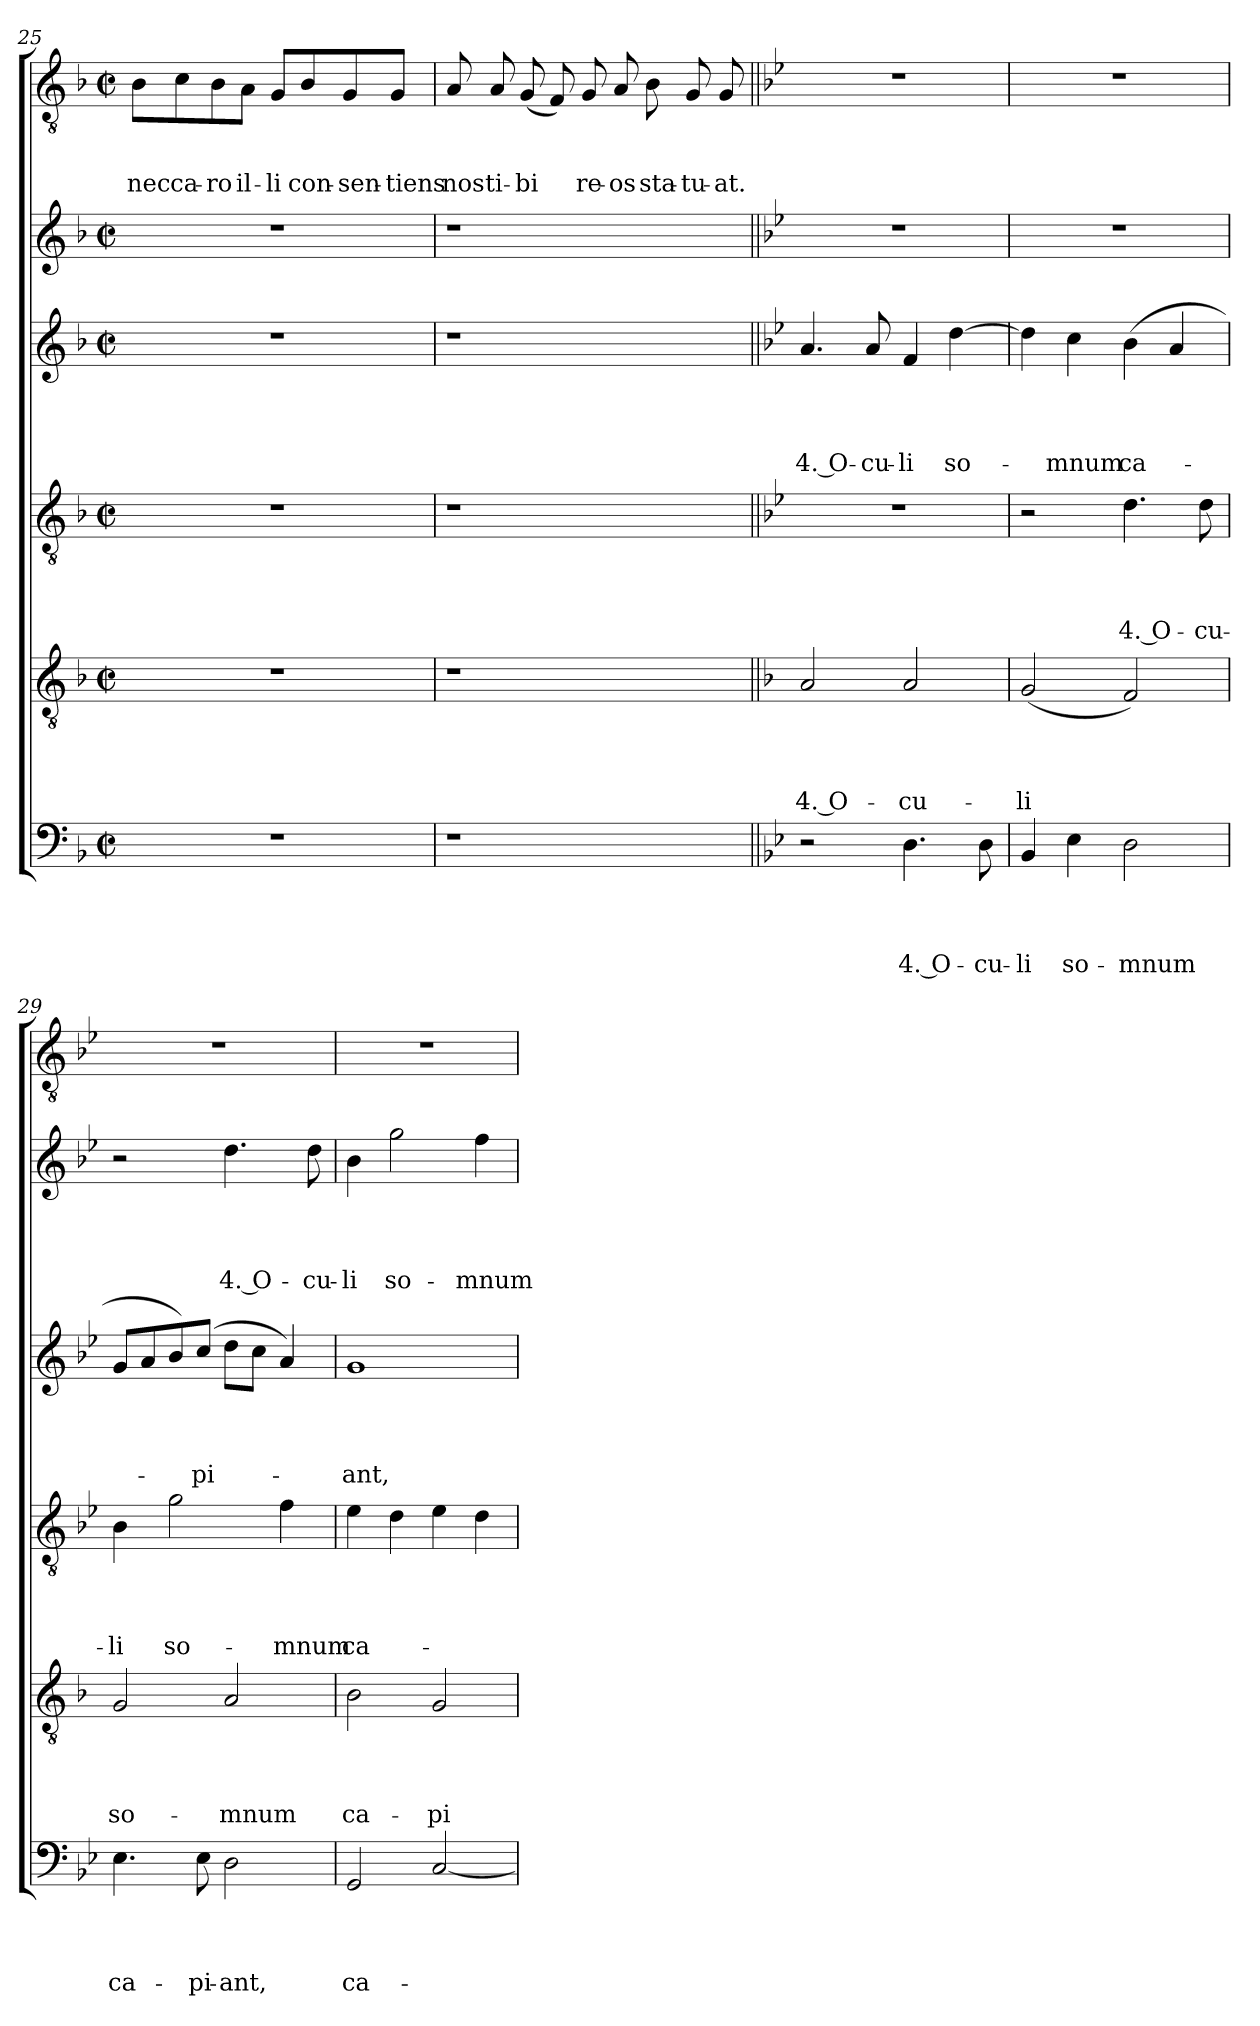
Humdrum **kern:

**kern	**text	**text	**text	**text	**kern	**text	**text	**text	**text	**kern	**text	**text	**text	**text	**kern	**text	**text	**text	**text	**kern	**text	**text	**text	**text	**kern	**text	**text	**text
*part6	*part6	*part6	*part6	*part6	*part5	*part5	*part5	*part5	*part5	*part4	*part4	*part4	*part4	*part4	*part3	*part3	*part3	*part3	*part3	*part2	*part2	*part2	*part2	*part2	*part1	*part1	*part1	*part1
*staff6	*staff6	*staff6	*staff6	*staff6	*staff5	*staff5	*staff5	*staff5	*staff5	*staff4	*staff4	*staff4	*staff4	*staff4	*staff3	*staff3	*staff3	*staff3	*staff3	*staff2	*staff2	*staff2	*staff2	*staff2	*staff1	*staff1	*staff1	*staff1
!!LO:LB:g=z
*clefF4	*	*	*	*	*clefGv2	*	*	*	*	*clefGv2	*	*	*	*	*clefG2	*	*	*	*	*clefG2	*	*	*	*	*clefGv2	*	*	*
*k[b-]	*	*	*	*	*k[b-]	*	*	*	*	*k[b-]	*	*	*	*	*k[b-]	*	*	*	*	*k[b-]	*	*	*	*	*k[b-]	*	*	*
*d:	*	*	*	*	*d:	*	*	*	*	*d:	*	*	*	*	*d:	*	*	*	*	*d:	*	*	*	*	*d:	*	*	*
*M2/2	*	*	*	*	*M2/2	*	*	*	*	*M2/2	*	*	*	*	*M2/2	*	*	*	*	*M2/2	*	*	*	*	*M2/2	*	*	*
*met(c|)	*	*	*	*	*met(c|)	*	*	*	*	*met(c|)	*	*	*	*	*met(c|)	*	*	*	*	*met(c|)	*	*	*	*	*met(c|)	*	*	*
=25	=25	=25	=25	=25	=25	=25	=25	=25	=25	=25	=25	=25	=25	=25	=25	=25	=25	=25	=25	=25	=25	=25	=25	=25	=25	=25	=25	=25
!	!	!	!	!	!	!	!	!	!	!	!	!	!	!	!	!	!	!	!	!	!	!	!	!	!	!	!	!LO:LY:b
1r	.	.	.	.	1r	.	.	.	.	1r	.	.	.	.	1r	.	.	.	.	1r	.	.	.	.	8B-L	.	.	nec
!	!	!	!	!	!	!	!	!	!	!	!	!	!	!	!	!	!	!	!	!	!	!	!	!	!	!	!	!LO:LY:b
.	.	.	.	.	.	.	.	.	.	.	.	.	.	.	.	.	.	.	.	.	.	.	.	.	8c	.	.	ca-
!	!	!	!	!	!	!	!	!	!	!	!	!	!	!	!	!	!	!	!	!	!	!	!	!	!	!	!	!LO:LY:b
.	.	.	.	.	.	.	.	.	.	.	.	.	.	.	.	.	.	.	.	.	.	.	.	.	8B-	.	.	-ro
!	!	!	!	!	!	!	!	!	!	!	!	!	!	!	!	!	!	!	!	!	!	!	!	!	!	!	!	!LO:LY:b
.	.	.	.	.	.	.	.	.	.	.	.	.	.	.	.	.	.	.	.	.	.	.	.	.	8AJ	.	.	il-
!	!	!	!	!	!	!	!	!	!	!	!	!	!	!	!	!	!	!	!	!	!	!	!	!	!	!	!	!LO:LY:b
.	.	.	.	.	.	.	.	.	.	.	.	.	.	.	.	.	.	.	.	.	.	.	.	.	8GL	.	.	-li
!	!	!	!	!	!	!	!	!	!	!	!	!	!	!	!	!	!	!	!	!	!	!	!	!	!	!	!	!LO:LY:b
.	.	.	.	.	.	.	.	.	.	.	.	.	.	.	.	.	.	.	.	.	.	.	.	.	8B-	.	.	con-
!	!	!	!	!	!	!	!	!	!	!	!	!	!	!	!	!	!	!	!	!	!	!	!	!	!	!	!	!LO:LY:b
.	.	.	.	.	.	.	.	.	.	.	.	.	.	.	.	.	.	.	.	.	.	.	.	.	8G	.	.	-sen-
!	!	!	!	!	!	!	!	!	!	!	!	!	!	!	!	!	!	!	!	!	!	!	!	!	!	!	!	!LO:LY:b
.	.	.	.	.	.	.	.	.	.	.	.	.	.	.	.	.	.	.	.	.	.	.	.	.	8GJ	.	.	-tiens
=26	=26	=26	=26	=26	=26	=26	=26	=26	=26	=26	=26	=26	=26	=26	=26	=26	=26	=26	=26	=26	=26	=26	=26	=26	=26	=26	=26	=26
!	!	!	!	!	!	!	!	!	!	!	!	!	!	!	!	!	!	!	!	!	!	!	!	!	!	!	!	!LO:LY:b
1r	.	.	.	.	1r	.	.	.	.	1r	.	.	.	.	1r	.	.	.	.	1r	.	.	.	.	8A	.	.	nos
!	!	!	!	!	!	!	!	!	!	!	!	!	!	!	!	!	!	!	!	!	!	!	!	!	!	!	!	!LO:LY:b
.	.	.	.	.	.	.	.	.	.	.	.	.	.	.	.	.	.	.	.	.	.	.	.	.	8A	.	.	ti-
!	!	!	!	!	!	!	!	!	!	!	!	!	!	!	!	!	!	!	!	!	!	!	!	!	!	!	!	!LO:LY:b
.	.	.	.	.	.	.	.	.	.	.	.	.	.	.	.	.	.	.	.	.	.	.	.	.	(<8G	.	.	-bi
.	.	.	.	.	.	.	.	.	.	.	.	.	.	.	.	.	.	.	.	.	.	.	.	.	8F)	.	.	.
!	!	!	!	!	!	!	!	!	!	!	!	!	!	!	!	!	!	!	!	!	!	!	!	!	!	!	!	!LO:LY:b
.	.	.	.	.	.	.	.	.	.	.	.	.	.	.	.	.	.	.	.	.	.	.	.	.	8G	.	.	re-
!	!	!	!	!	!	!	!	!	!	!	!	!	!	!	!	!	!	!	!	!	!	!	!	!	!	!	!	!LO:LY:b
.	.	.	.	.	.	.	.	.	.	.	.	.	.	.	.	.	.	.	.	.	.	.	.	.	8A	.	.	-os
!	!	!	!	!	!	!	!	!	!	!	!	!	!	!	!	!	!	!	!	!	!	!	!	!	!	!	!	!LO:LY:b
.	.	.	.	.	.	.	.	.	.	.	.	.	.	.	.	.	.	.	.	.	.	.	.	.	8B-	.	.	sta-
!	!	!	!	!	!	!	!	!	!	!	!	!	!	!	!	!	!	!	!	!	!	!	!	!	!	!	!	!LO:LY:b
.	.	.	.	.	.	.	.	.	.	.	.	.	.	.	.	.	.	.	.	.	.	.	.	.	8G	.	.	-tu-
!	!	!	!	!	!	!	!	!	!	!	!	!	!	!	!	!	!	!	!	!	!	!	!	!	!	!	!	!LO:LY:b
8ryy	.	.	.	.	8ryy	.	.	.	.	8ryy	.	.	.	.	8ryy	.	.	.	.	8ryy	.	.	.	.	8G	.	.	-at.
!!LO:LB:g=z
=27||	=27||	=27||	=27||	=27||	=27||	=27||	=27||	=27||	=27||	=27||	=27||	=27||	=27||	=27||	=27||	=27||	=27||	=27||	=27||	=27||	=27||	=27||	=27||	=27||	=27||	=27||	=27||	=27||
*k[b-e-]	*	*	*	*	*	*	*	*	*	*k[b-e-]	*	*	*	*	*k[b-e-]	*	*	*	*	*k[b-e-]	*	*	*	*	*k[b-e-]	*	*	*
*g:	*	*	*	*	*	*	*	*	*	*g:	*	*	*	*	*g:	*	*	*	*	*g:	*	*	*	*	*g:	*	*	*
!	!	!	!	!	!	!	!	!	!LO:LY:b	!	!	!	!	!	!	!	!	!	!LO:LY:b	!	!	!	!	!	!	!	!	!
2r	.	.	.	.	2A/	.	.	.	4. O-	1r	.	.	.	.	4.a/	.	.	.	4. O-	1r	.	.	.	.	1r	.	.	.
!	!	!	!	!	!	!	!	!	!	!	!	!	!	!	!	!	!	!	!LO:LY:b	!	!	!	!	!	!	!	!	!
.	.	.	.	.	.	.	.	.	.	.	.	.	.	.	8a/	.	.	.	-cu-	.	.	.	.	.	.	.	.	.
!	!	!	!	!LO:LY:b	!	!	!	!	!LO:LY:b	!	!	!	!	!	!	!	!	!	!LO:LY:b	!	!	!	!	!	!	!	!	!
4.D\	.	.	.	4. O-	2A/	.	.	.	-cu-	.	.	.	.	.	4f/	.	.	.	-li	.	.	.	.	.	.	.	.	.
!	!	!	!	!	!	!	!	!	!	!	!	!	!	!	!	!	!	!	!LO:LY:b	!	!	!	!	!	!	!	!	!
.	.	.	.	.	.	.	.	.	.	.	.	.	.	.	[4dd\	.	.	.	so-	.	.	.	.	.	.	.	.	.
!	!	!	!	!LO:LY:b	!	!	!	!	!	!	!	!	!	!	!	!	!	!	!	!	!	!	!	!	!	!	!	!
8D\	.	.	.	-cu-	.	.	.	.	.	.	.	.	.	.	.	.	.	.	.	.	.	.	.	.	.	.	.	.
=28	=28	=28	=28	=28	=28	=28	=28	=28	=28	=28	=28	=28	=28	=28	=28	=28	=28	=28	=28	=28	=28	=28	=28	=28	=28	=28	=28	=28
!	!	!	!	!LO:LY:b	!	!	!	!	!LO:LY:b	!	!	!	!	!	!	!	!	!	!	!	!	!	!	!	!	!	!	!
4BB-/	.	.	.	-li	(<2G/	.	.	.	-li	2r	.	.	.	.	4dd\]	.	.	.	.	1r	.	.	.	.	1r	.	.	.
!	!	!	!	!LO:LY:b	!	!	!	!	!	!	!	!	!	!	!	!	!	!	!LO:LY:b	!	!	!	!	!	!	!	!	!
4E-\	.	.	.	so-	.	.	.	.	.	.	.	.	.	.	4cc\	.	.	.	-mnum	.	.	.	.	.	.	.	.	.
!	!	!	!	!LO:LY:b	!	!	!	!	!	!	!	!	!	!LO:LY:b	!	!	!	!	!LO:LY:b	!	!	!	!	!	!	!	!	!
2D\	.	.	.	-mnum	2F/)	.	.	.	.	4.d\	.	.	.	4. O-	(>4b-\	.	.	.	ca-	.	.	.	.	.	.	.	.	.
.	.	.	.	.	.	.	.	.	.	.	.	.	.	.	4a/	.	.	.	.	.	.	.	.	.	.	.	.	.
!	!	!	!	!	!	!	!	!	!	!	!	!	!	!LO:LY:b	!	!	!	!	!	!	!	!	!	!	!	!	!	!
.	.	.	.	.	.	.	.	.	.	8d\	.	.	.	-cu-	.	.	.	.	.	.	.	.	.	.	.	.	.	.
=29	=29	=29	=29	=29	=29	=29	=29	=29	=29	=29	=29	=29	=29	=29	=29	=29	=29	=29	=29	=29	=29	=29	=29	=29	=29	=29	=29	=29
!	!	!	!	!LO:LY:b	!	!	!	!	!LO:LY:b	!	!	!	!	!LO:LY:b	!	!	!	!	!	!	!	!	!	!	!	!	!	!
4.E-\	.	.	.	ca-	2G/	.	.	.	so-	4B-\	.	.	.	-li	8g/L	.	.	.	.	2r	.	.	.	.	1r	.	.	.
.	.	.	.	.	.	.	.	.	.	.	.	.	.	.	8a/	.	.	.	.	.	.	.	.	.	.	.	.	.
!	!	!	!	!	!	!	!	!	!	!	!	!	!	!LO:LY:b	!	!	!	!	!	!	!	!	!	!	!	!	!	!
.	.	.	.	.	.	.	.	.	.	2g\	.	.	.	so-	8b-/)	.	.	.	.	.	.	.	.	.	.	.	.	.
!	!	!	!	!LO:LY:b	!	!	!	!	!	!	!	!	!	!	!	!	!	!	!LO:LY:b	!	!	!	!	!	!	!	!	!
8E-\	.	.	.	-pi-	.	.	.	.	.	.	.	.	.	.	(>8cc/J	.	.	.	-pi-	.	.	.	.	.	.	.	.	.
!	!	!	!	!LO:LY:b	!	!	!	!	!LO:LY:b	!	!	!	!	!	!	!	!	!	!	!	!	!	!	!LO:LY:b	!	!	!	!
2D\	.	.	.	-ant,	2A/	.	.	.	-mnum	.	.	.	.	.	8dd\L	.	.	.	.	4.dd\	.	.	.	4. O-	.	.	.	.
.	.	.	.	.	.	.	.	.	.	.	.	.	.	.	8cc\J	.	.	.	.	.	.	.	.	.	.	.	.	.
!	!	!	!	!	!	!	!	!	!	!	!	!	!	!LO:LY:b	!	!	!	!	!	!	!	!	!	!	!	!	!	!
.	.	.	.	.	.	.	.	.	.	4f\	.	.	.	-mnum	4a/)	.	.	.	.	.	.	.	.	.	.	.	.	.
!	!	!	!	!	!	!	!	!	!	!	!	!	!	!	!	!	!	!	!	!	!	!	!	!LO:LY:b	!	!	!	!
.	.	.	.	.	.	.	.	.	.	.	.	.	.	.	.	.	.	.	.	8dd\	.	.	.	-cu-	.	.	.	.
=30	=30	=30	=30	=30	=30	=30	=30	=30	=30	=30	=30	=30	=30	=30	=30	=30	=30	=30	=30	=30	=30	=30	=30	=30	=30	=30	=30	=30
!	!	!	!	!LO:LY:b	!	!	!	!	!LO:LY:b	!	!	!	!	!LO:LY:b	!	!	!	!	!LO:LY:b	!	!	!	!	!LO:LY:b	!	!	!	!
2GG/	.	.	.	ca-	2B-\	.	.	.	ca-	4e-\	.	.	.	ca-	1g	.	.	.	-ant,	4b-\	.	.	.	-li	1r	.	.	.
!	!	!	!	!	!	!	!	!	!	!	!	!	!	!	!	!	!	!	!	!	!	!	!	!LO:LY:b	!	!	!	!
.	.	.	.	.	.	.	.	.	.	4d\	.	.	.	.	.	.	.	.	.	2gg\	.	.	.	so-	.	.	.	.
!	!	!	!	!	!	!	!	!	!LO:LY:b	!	!	!	!	!	!	!	!	!	!	!	!	!	!	!	!	!	!	!
[2C/	.	.	.	.	2G/	.	.	.	-pi-	4e-\	.	.	.	.	.	.	.	.	.	.	.	.	.	.	.	.	.	.
!	!	!	!	!	!	!	!	!	!	!	!	!	!	!	!	!	!	!	!	!	!	!	!	!LO:LY:b	!	!	!	!
.	.	.	.	.	.	.	.	.	.	4d\	.	.	.	.	.	.	.	.	.	4ff\	.	.	.	-mnum	.	.	.	.
=	=	=	=	=	=	=	=	=	=	=	=	=	=	=	=	=	=	=	=	=	=	=	=	=	=	=	=	=
*-	*-	*-	*-	*-	*-	*-	*-	*-	*-	*-	*-	*-	*-	*-	*-	*-	*-	*-	*-	*-	*-	*-	*-	*-	*-	*-	*-	*-
